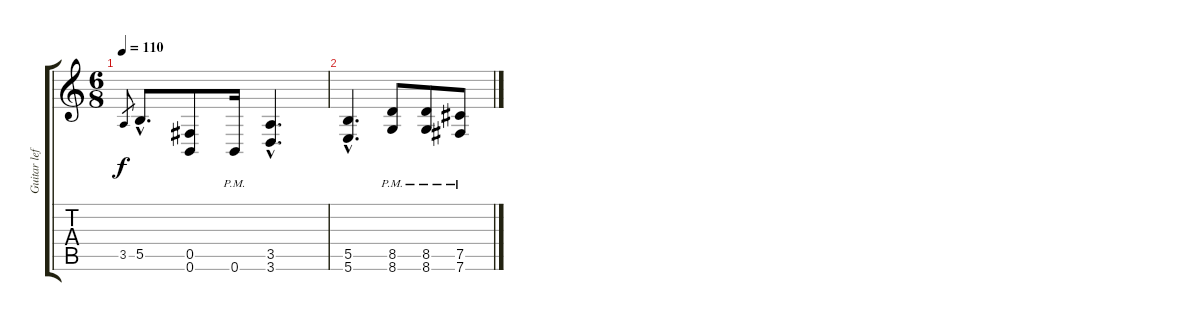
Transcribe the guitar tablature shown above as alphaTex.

\track ("Guitar left channel" "Guitar lef") {instrument distortionguitar}
\staff {score tabs}
\tuning (Db4 Ab3 E3 B2 Gb2 B1) {hide}
\ts (6 8)
\tempo 110
\clef g2
\ks c
3.5.8{gr dy f} 5.5{hac}.8{d} (0.5 0.6).8 0.6{pm}.16 (3.5{hac} 3.6{hac}).4{d} |
(5.5{hac} 5.6{hac}).4{d} (8.5{pm} 8.6).8 (8.5{pm} 8.6{pm}).8 (7.5{pm} 7.6{pm}).8
